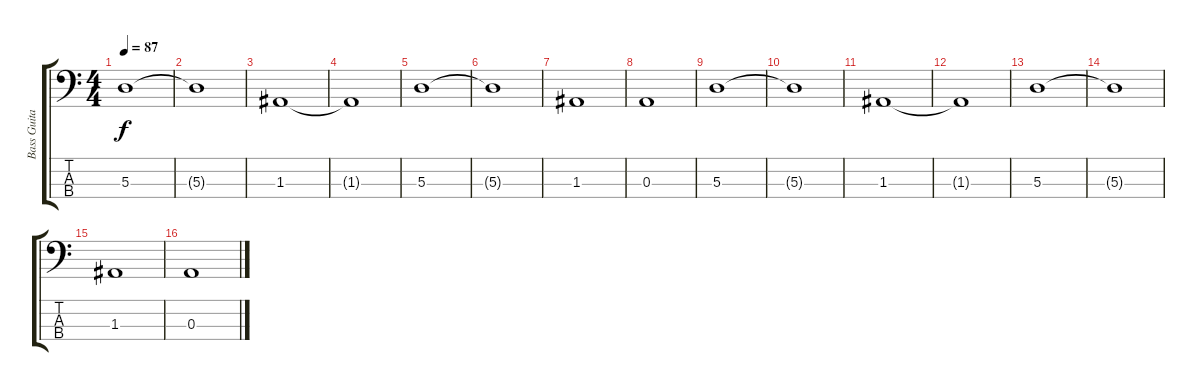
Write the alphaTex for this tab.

\track ("Bass Guitar" "Bass Guita") {instrument electricbassfinger}
\staff {score tabs}
\tuning (G2 D2 A1 E1) {hide}
\ts (4 4)
\tempo 87
\clef f4
\ks c
5.3.1{dy f} |
5.3{t}.1 |
1.3.1 |
1.3{t}.1 |
5.3.1 |
5.3{t}.1 |
1.3.1 |
0.3.1 |
5.3.1 |
5.3{t}.1 |
1.3.1 |
1.3{t}.1 |
5.3.1 |
5.3{t}.1 |
1.3.1 |
0.3.1
